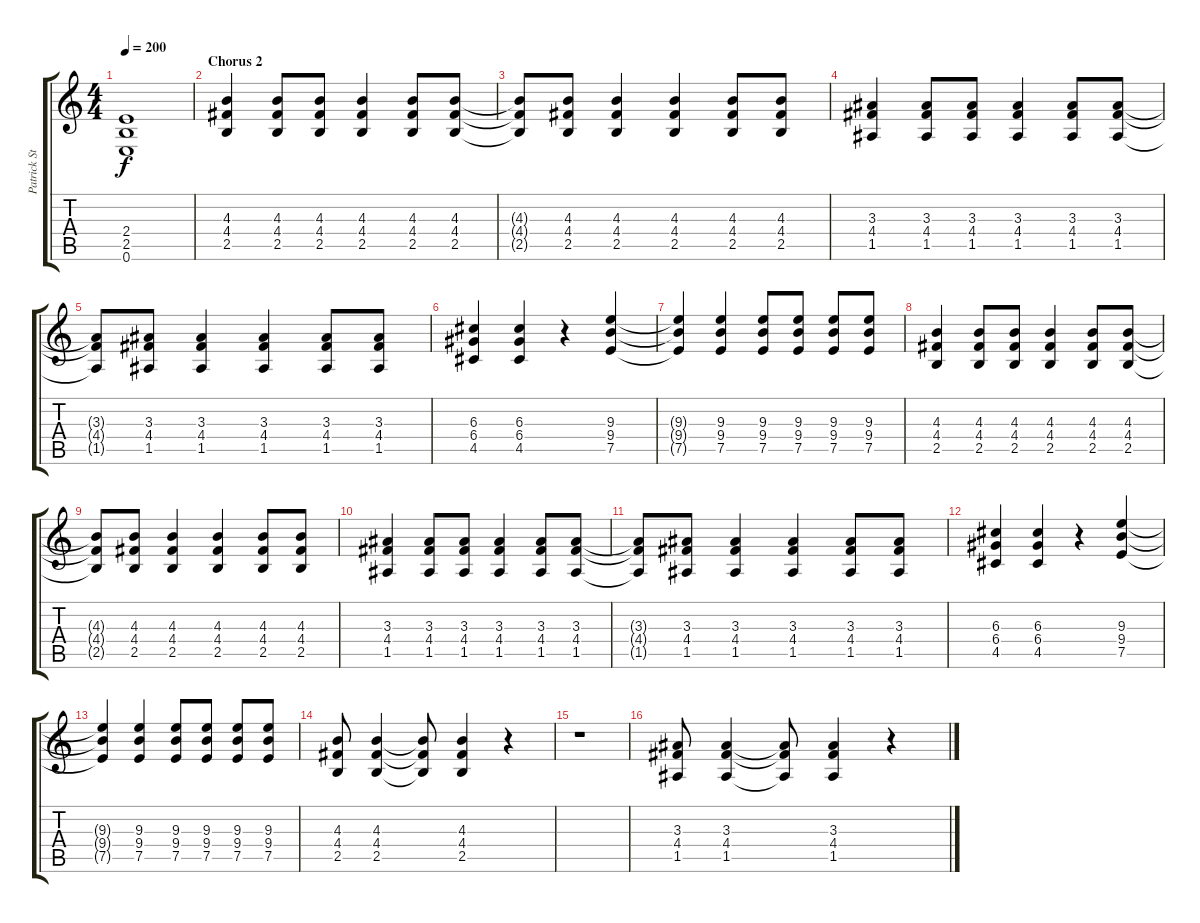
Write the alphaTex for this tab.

\track ("Patrick Stump (Rythmn Guitar)" "Patrick St") {instrument overdrivenguitar}
\staff {score tabs}
\tuning (E4 B3 G3 D3 A2 E2) {hide}
\ts (4 4)
\tempo 200
\clef g2
\ks c
(2.4{t} 2.5{t} 0.6{t}).1{dy f} |
\section ("" "Chorus 2")
(4.3 4.4 2.5).4 (4.3 4.4 2.5).8 (4.3 4.4 2.5).8 (4.3 4.4 2.5).4 (4.3 4.4 2.5).8 (4.3 4.4 2.5).8 |
(4.3{t} 4.4{t} 2.5{t}).8 (4.3 4.4 2.5).8 (4.3 4.4 2.5).4 (4.3 4.4 2.5).4 (4.3 4.4 2.5).8 (4.3 4.4 2.5).8 |
(3.3 4.4 1.5).4 (3.3 4.4 1.5).8 (3.3 4.4 1.5).8 (3.3 4.4 1.5).4 (3.3 4.4 1.5).8 (3.3 4.4 1.5).8 |
(3.3{t} 4.4{t} 1.5{t}).8 (3.3 4.4 1.5).8 (3.3 4.4 1.5).4 (3.3 4.4 1.5).4 (3.3 4.4 1.5).8 (3.3 4.4 1.5).8 |
(6.3 6.4 4.5).4 (6.3 6.4 4.5).4 r.4 (9.3 9.4 7.5).4 |
(9.3{t} 9.4{t} 7.5{t}).4 (9.3 9.4 7.5).4 (9.3 9.4 7.5).8 (9.3 9.4 7.5).8 (9.3 9.4 7.5).8 (9.3 9.4 7.5).8 |
(4.3 4.4 2.5).4 (4.3 4.4 2.5).8 (4.3 4.4 2.5).8 (4.3 4.4 2.5).4 (4.3 4.4 2.5).8 (4.3 4.4 2.5).8 |
(4.3{t} 4.4{t} 2.5{t}).8 (4.3 4.4 2.5).8 (4.3 4.4 2.5).4 (4.3 4.4 2.5).4 (4.3 4.4 2.5).8 (4.3 4.4 2.5).8 |
(3.3 4.4 1.5).4 (3.3 4.4 1.5).8 (3.3 4.4 1.5).8 (3.3 4.4 1.5).4 (3.3 4.4 1.5).8 (3.3 4.4 1.5).8 |
(3.3{t} 4.4{t} 1.5{t}).8 (3.3 4.4 1.5).8 (3.3 4.4 1.5).4 (3.3 4.4 1.5).4 (3.3 4.4 1.5).8 (3.3 4.4 1.5).8 |
(6.3 6.4 4.5).4 (6.3 6.4 4.5).4 r.4 (9.3 9.4 7.5).4 |
(9.3{t} 9.4{t} 7.5{t}).4 (9.3 9.4 7.5).4 (9.3 9.4 7.5).8 (9.3 9.4 7.5).8 (9.3 9.4 7.5).8 (9.3 9.4 7.5).8 |
(4.3 4.4 2.5).8 (4.3 4.4 2.5).4 (4.3{t} 4.4{t} 2.5{t}).8 (4.3 4.4 2.5).4 r.4 |
r.1 |
(3.3 4.4 1.5).8 (3.3 4.4 1.5).4 (3.3{t} 4.4{t} 1.5{t}).8 (3.3 4.4 1.5).4 r.4
